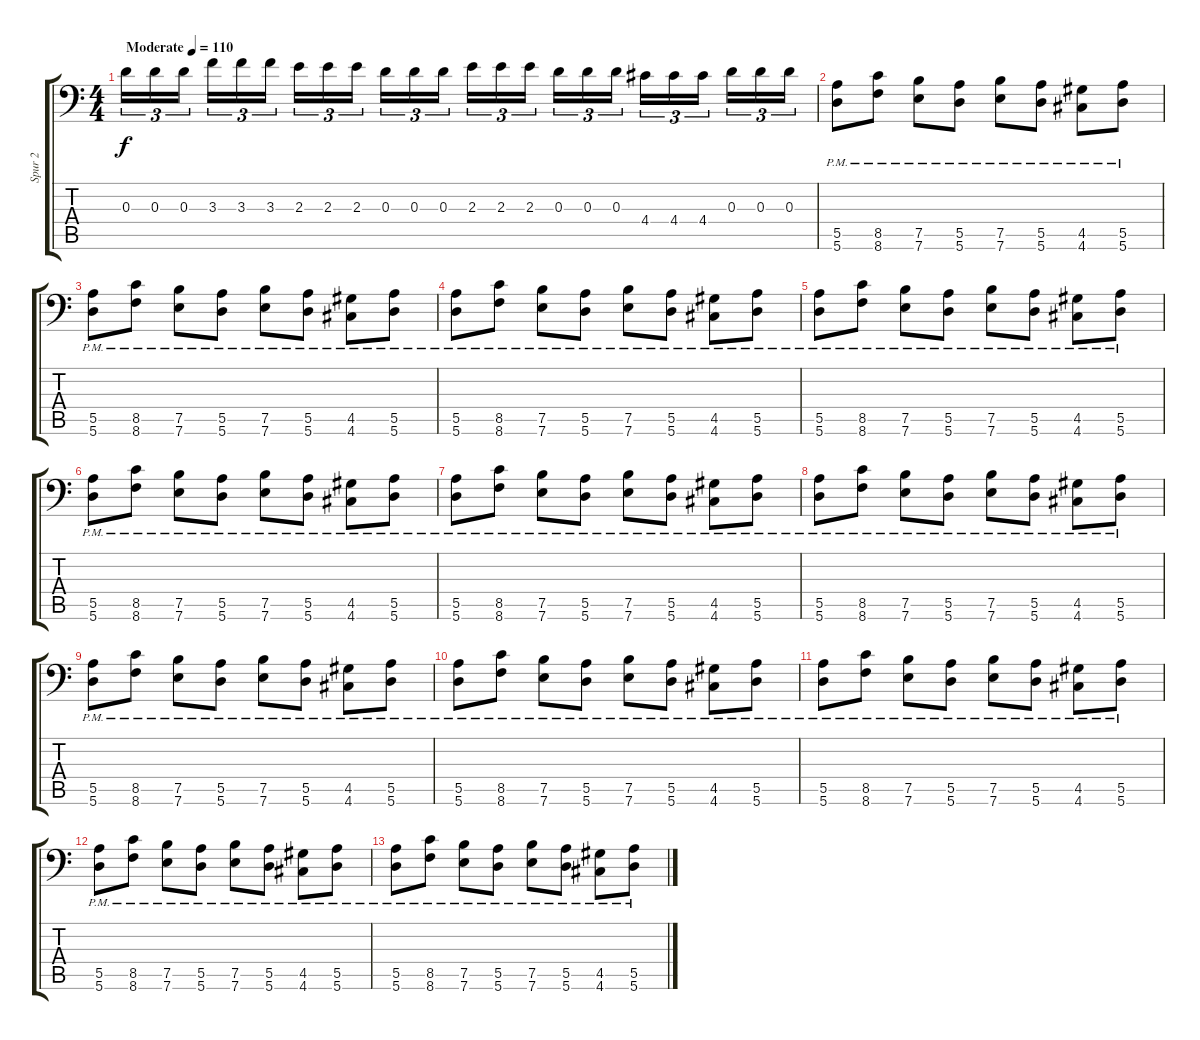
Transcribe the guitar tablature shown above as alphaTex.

\track ("Spur 2" "Spur 2") {instrument distortionguitar}
\staff {score tabs}
\tuning (B3 Gb3 D3 A2 E2 A1) {hide}
\ts (4 4)
\tempo (110 "Moderate")
\clef f4
\ks c
0.3.16{tu (3 2) dy f instrument distortionguitar} 0.3.16{tu (3 2)} 0.3.16{tu (3 2) beam splitsecondary} 3.3.16{tu (3 2)} 3.3.16{tu (3 2)} 3.3.16{tu (3 2)} 2.3.16{tu (3 2)} 2.3.16{tu (3 2)} 2.3.16{tu (3 2) beam splitsecondary} 0.3.16{tu (3 2)} 0.3.16{tu (3 2)} 0.3.16{tu (3 2)} 2.3.16{tu (3 2)} 2.3.16{tu (3 2)} 2.3.16{tu (3 2) beam splitsecondary} 0.3.16{tu (3 2)} 0.3.16{tu (3 2)} 0.3.16{tu (3 2)} 4.4.16{tu (3 2)} 4.4.16{tu (3 2)} 4.4.16{tu (3 2) beam splitsecondary} 0.3.16{tu (3 2)} 0.3.16{tu (3 2)} 0.3.16{tu (3 2)} |
(5.5{pm} 5.6{pm}).8 (8.5{pm} 8.6{pm}).8 (7.5{pm} 7.6{pm}).8 (5.5{pm} 5.6{pm}).8 (7.5{pm} 7.6{pm}).8 (5.5{pm} 5.6{pm}).8 (4.5{pm} 4.6{pm}).8 (5.5{pm} 5.6{pm}).8 |
(5.5{pm} 5.6{pm}).8 (8.5{pm} 8.6{pm}).8 (7.5{pm} 7.6{pm}).8 (5.5{pm} 5.6{pm}).8 (7.5{pm} 7.6{pm}).8 (5.5{pm} 5.6{pm}).8 (4.5{pm} 4.6{pm}).8 (5.5{pm} 5.6{pm}).8 |
(5.5{pm} 5.6{pm}).8 (8.5{pm} 8.6{pm}).8 (7.5{pm} 7.6{pm}).8 (5.5{pm} 5.6{pm}).8 (7.5{pm} 7.6{pm}).8 (5.5{pm} 5.6{pm}).8 (4.5{pm} 4.6{pm}).8 (5.5{pm} 5.6{pm}).8 |
(5.5{pm} 5.6{pm}).8 (8.5{pm} 8.6{pm}).8 (7.5{pm} 7.6{pm}).8 (5.5{pm} 5.6{pm}).8 (7.5{pm} 7.6{pm}).8 (5.5{pm} 5.6{pm}).8 (4.5{pm} 4.6{pm}).8 (5.5{pm} 5.6{pm}).8 |
(5.5{pm} 5.6{pm}).8 (8.5{pm} 8.6{pm}).8 (7.5{pm} 7.6{pm}).8 (5.5{pm} 5.6{pm}).8 (7.5{pm} 7.6{pm}).8 (5.5{pm} 5.6{pm}).8 (4.5{pm} 4.6{pm}).8 (5.5{pm} 5.6{pm}).8 |
(5.5{pm} 5.6{pm}).8 (8.5{pm} 8.6{pm}).8 (7.5{pm} 7.6{pm}).8 (5.5{pm} 5.6{pm}).8 (7.5{pm} 7.6{pm}).8 (5.5{pm} 5.6{pm}).8 (4.5{pm} 4.6{pm}).8 (5.5{pm} 5.6{pm}).8 |
(5.5{pm} 5.6{pm}).8 (8.5{pm} 8.6{pm}).8 (7.5{pm} 7.6{pm}).8 (5.5{pm} 5.6{pm}).8 (7.5{pm} 7.6{pm}).8 (5.5{pm} 5.6{pm}).8 (4.5{pm} 4.6{pm}).8 (5.5{pm} 5.6{pm}).8 |
(5.5{pm} 5.6{pm}).8 (8.5{pm} 8.6{pm}).8 (7.5{pm} 7.6{pm}).8 (5.5{pm} 5.6{pm}).8 (7.5{pm} 7.6{pm}).8 (5.5{pm} 5.6{pm}).8 (4.5{pm} 4.6{pm}).8 (5.5{pm} 5.6{pm}).8 |
(5.5{pm} 5.6{pm}).8 (8.5{pm} 8.6{pm}).8 (7.5{pm} 7.6{pm}).8 (5.5{pm} 5.6{pm}).8 (7.5{pm} 7.6{pm}).8 (5.5{pm} 5.6{pm}).8 (4.5{pm} 4.6{pm}).8 (5.5{pm} 5.6{pm}).8 |
(5.5{pm} 5.6{pm}).8 (8.5{pm} 8.6{pm}).8 (7.5{pm} 7.6{pm}).8 (5.5{pm} 5.6{pm}).8 (7.5{pm} 7.6{pm}).8 (5.5{pm} 5.6{pm}).8 (4.5{pm} 4.6{pm}).8 (5.5{pm} 5.6{pm}).8 |
(5.5{pm} 5.6{pm}).8 (8.5{pm} 8.6{pm}).8 (7.5{pm} 7.6{pm}).8 (5.5{pm} 5.6{pm}).8 (7.5{pm} 7.6{pm}).8 (5.5{pm} 5.6{pm}).8 (4.5{pm} 4.6{pm}).8 (5.5{pm} 5.6{pm}).8 |
(5.5{pm} 5.6{pm}).8 (8.5{pm} 8.6{pm}).8 (7.5{pm} 7.6{pm}).8 (5.5{pm} 5.6{pm}).8 (7.5{pm} 7.6{pm}).8 (5.5{pm} 5.6{pm}).8 (4.5{pm} 4.6{pm}).8 (5.5{pm} 5.6{pm}).8
